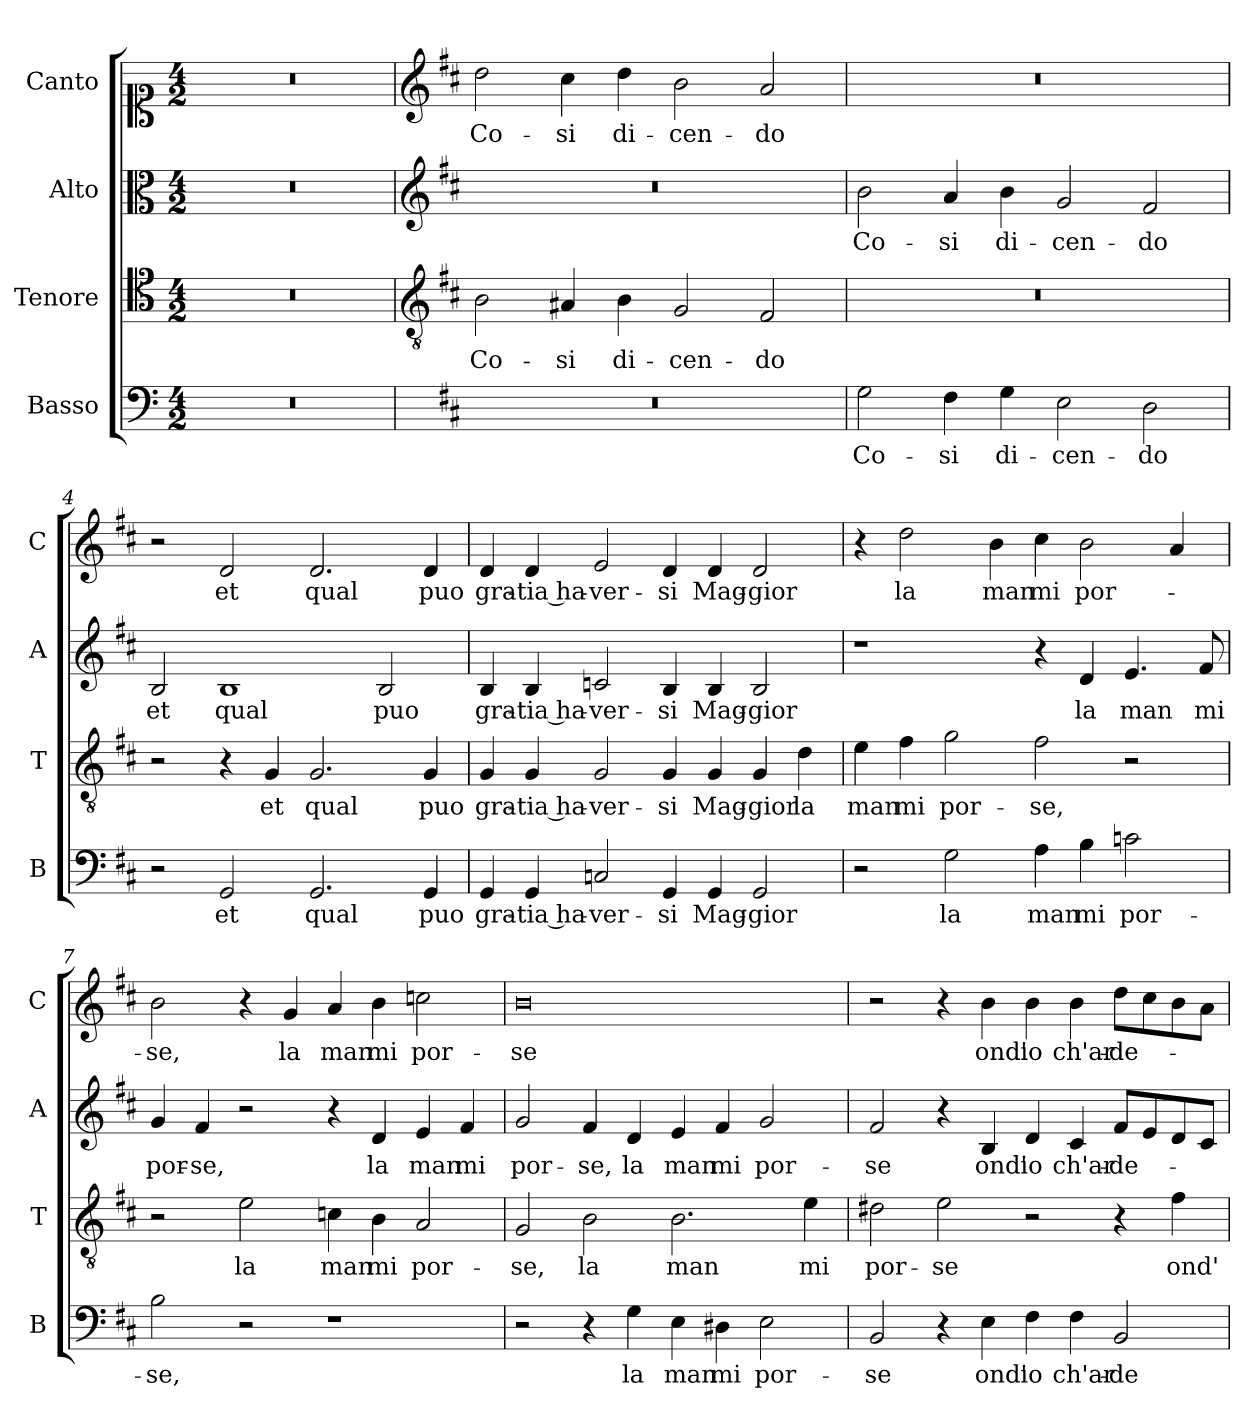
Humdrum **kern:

**kern	**text	**kern	**text	**kern	**text	**kern	**text
*part4	*part4	*part3	*part3	*part2	*part2	*part1	*part1
*staff4	*staff4	*staff3	*staff3	*staff2	*staff2	*staff1	*staff1
*I"Basso	*	*I"Tenore	*	*I"Alto	*	*I"Canto	*
*I'B	*	*I'T	*	*I'A	*	*I'C	*
*clefF4	*	*clefC4	*	*clefC3	*	*clefC1	*
*k[]	*	*k[]	*	*k[]	*	*k[]	*
*C:	*	*C:	*	*C:	*	*C:	*
*M4/2	*	*M4/2	*	*M4/2	*	*M4/2	*
=1	=1	=1	=1	=1	=1	=1	=1
0r	.	0r	.	0r	.	0r	.
=2	=2	=2	=2	=2	=2	=2	=2
*	*	*clefGv2	*	*clefG2	*	*clefG2	*
*k[f#c#]	*	*k[f#c#]	*	*k[f#c#]	*	*k[f#c#]	*
*D:	*	*D:	*	*D:	*	*D:	*
!	!	!	!LO:LY:b	!	!	!	!LO:LY:b
0r	.	2B\	Co-	0r	.	2dd\	Co-
!	!	!	!LO:LY:b	!	!	!	!LO:LY:b
.	.	4A#X/	-si	.	.	4cc#\	-si
!	!	!	!LO:LY:b	!	!	!	!LO:LY:b
.	.	4B\	di-	.	.	4dd\	di-
!	!	!	!LO:LY:b	!	!	!	!LO:LY:b
.	.	2G/	-cen-	.	.	2b\	-cen-
!	!	!	!LO:LY:b	!	!	!	!LO:LY:b
.	.	2F#/	-do	.	.	2a/	-do
=3	=3	=3	=3	=3	=3	=3	=3
!	!LO:LY:b	!	!	!	!LO:LY:b	!	!
2G\	Co-	0r	.	2b\	Co-	0r	.
!	!LO:LY:b	!	!	!	!LO:LY:b	!	!
4F#\	-si	.	.	4a/	-si	.	.
!	!LO:LY:b	!	!	!	!LO:LY:b	!	!
4G\	di-	.	.	4b\	di-	.	.
!	!LO:LY:b	!	!	!	!LO:LY:b	!	!
2E\	-cen-	.	.	2g/	-cen-	.	.
!	!LO:LY:b	!	!	!	!LO:LY:b	!	!
2D\	-do	.	.	2f#/	-do	.	.
=4	=4	=4	=4	=4	=4	=4	=4
!	!	!	!	!	!LO:LY:b	!	!
2r	.	2r	.	2B/	et	2r	.
!	!LO:LY:b	!	!	!	!LO:LY:b	!	!LO:LY:b
2GG/	et	4r	.	1B	qual	2d/	et
!	!	!	!LO:LY:b	!	!	!	!
.	.	4G/	et	.	.	.	.
!	!LO:LY:b	!	!LO:LY:b	!	!	!	!LO:LY:b
2.GG/	qual	2.G/	qual	.	.	2.d/	qual
!	!	!	!	!	!LO:LY:b	!	!
.	.	.	.	2B/	puo	.	.
!	!LO:LY:b	!	!LO:LY:b	!	!	!	!LO:LY:b
4GG/	puo	4G/	puo	.	.	4d/	puo
!!LO:LB:g=z
=5	=5	=5	=5	=5	=5	=5	=5
!	!LO:LY:b	!	!LO:LY:b	!	!LO:LY:b	!	!LO:LY:b
4GG/	gra-	4G/	gra-	4B/	gra-	4d/	gra-
!	!LO:LY:b	!	!LO:LY:b	!	!LO:LY:b	!	!LO:LY:b
4GG/	-tia ha-	4G/	-tia ha-	4B/	-tia ha-	4d/	-tia ha-
!	!LO:LY:b	!	!LO:LY:b	!	!LO:LY:b	!	!LO:LY:b
2Cn/	-ver-	2G/	-ver-	2cn/	-ver-	2e/	-ver-
!	!LO:LY:b	!	!LO:LY:b	!	!LO:LY:b	!	!LO:LY:b
4GG/	-si	4G/	-si	4B/	-si	4d/	-si
!	!LO:LY:b	!	!LO:LY:b	!	!LO:LY:b	!	!LO:LY:b
4GG/	Mag-	4G/	Mag-	4B/	Mag-	4d/	Mag-
!	!LO:LY:b	!	!LO:LY:b	!	!LO:LY:b	!	!LO:LY:b
2GG/	-gior	4G/	-gior	2B/	-gior	2d/	-gior
!	!	!	!LO:LY:b	!	!	!	!
.	.	4d\	la	.	.	.	.
=6	=6	=6	=6	=6	=6	=6	=6
!	!	!	!LO:LY:b	!	!	!	!
2r	.	4e\	man	1r	.	4r	.
!	!	!	!LO:LY:b	!	!	!	!LO:LY:b
.	.	4f#\	mi	.	.	2dd\	la
!	!LO:LY:b	!	!LO:LY:b	!	!	!	!
2G\	la	2g\	por-	.	.	.	.
!	!	!	!	!	!	!	!LO:LY:b
.	.	.	.	.	.	4b\	man
!	!LO:LY:b	!	!LO:LY:b	!	!	!	!LO:LY:b
4A\	man	2f#\	-se,	4r	.	4cc#\	mi
!	!LO:LY:b	!	!	!	!LO:LY:b	!	!LO:LY:b
4B\	mi	.	.	4d/	la	2b\	por-
!	!LO:LY:b	!	!	!	!LO:LY:b	!	!
2cn\	por-	2r	.	4.e/	man	.	.
.	.	.	.	.	.	4a/	.
!	!	!	!	!	!LO:LY:b	!	!
.	.	.	.	8f#/	mi	.	.
=7	=7	=7	=7	=7	=7	=7	=7
!	!LO:LY:b	!	!	!	!LO:LY:b	!	!LO:LY:b
2B\	-se,	2r	.	4g/	por-	2b\	-se,
!	!	!	!	!	!LO:LY:b	!	!
.	.	.	.	4f#/	-se,	.	.
!	!	!	!LO:LY:b	!	!	!	!
2r	.	2e\	la	2r	.	4r	.
!	!	!	!	!	!	!	!LO:LY:b
.	.	.	.	.	.	4g/	la
!	!	!	!LO:LY:b	!	!	!	!LO:LY:b
1r	.	4cn\	man	4r	.	4a/	man
!	!	!	!LO:LY:b	!	!LO:LY:b	!	!LO:LY:b
.	.	4B\	mi	4d/	la	4b\	mi
!	!	!	!LO:LY:b	!	!LO:LY:b	!	!LO:LY:b
.	.	2A/	por-	4e/	man	2ccn\	por-
!	!	!	!	!	!LO:LY:b	!	!
.	.	.	.	4f#/	mi	.	.
!!LO:LB:g=z
=8	=8	=8	=8	=8	=8	=8	=8
!	!	!	!LO:LY:b	!	!LO:LY:b	!	!LO:LY:b
2r	.	2G/	-se,	2g/	por-	0b	-se
!	!	!	!LO:LY:b	!	!LO:LY:b	!	!
4r	.	2B\	la	4f#/	-se,	.	.
!	!LO:LY:b	!	!	!	!LO:LY:b	!	!
4G\	la	.	.	4d/	la	.	.
!	!LO:LY:b	!	!LO:LY:b	!	!LO:LY:b	!	!
4E\	man	2.B\	man	4e/	man	.	.
!	!LO:LY:b	!	!	!	!LO:LY:b	!	!
4D#X\	mi	.	.	4f#/	mi	.	.
!	!LO:LY:b	!	!	!	!LO:LY:b	!	!
2E\	por-	.	.	2g/	por-	.	.
!	!	!	!LO:LY:b	!	!	!	!
.	.	4e\	mi	.	.	.	.
=9	=9	=9	=9	=9	=9	=9	=9
!	!LO:LY:b	!	!LO:LY:b	!	!LO:LY:b	!	!
2BB/	-se	2d#X\	por-	2f#/	-se	2r	.
!	!	!	!LO:LY:b	!	!	!	!
4r	.	2e\	-se	4r	.	4r	.
!	!LO:LY:b	!	!	!	!LO:LY:b	!	!LO:LY:b
4E\	ond'	.	.	4B/	ond'	4b\	ond'
!	!LO:LY:b	!	!	!	!LO:LY:b	!	!LO:LY:b
4F#\	io	2r	.	4d/	io	4b\	io
!	!LO:LY:b	!	!	!	!LO:LY:b	!	!LO:LY:b
4F#\	ch'ar-	.	.	4c#/	ch'ar-	4b\	ch'ar-
!	!LO:LY:b	!	!	!	!LO:LY:b	!	!LO:LY:b
2BB/	-de-	4r	.	8f#/L	-de-	8dd\L	-de-
.	.	.	.	8e/	.	8cc#\	.
!	!	!	!LO:LY:b	!	!	!	!
.	.	4f#\	ond'	8d/	.	8b\	.
.	.	.	.	8c#/J	.	8a\J	.
=	=	=	=	=	=	=	=
*-	*-	*-	*-	*-	*-	*-	*-
